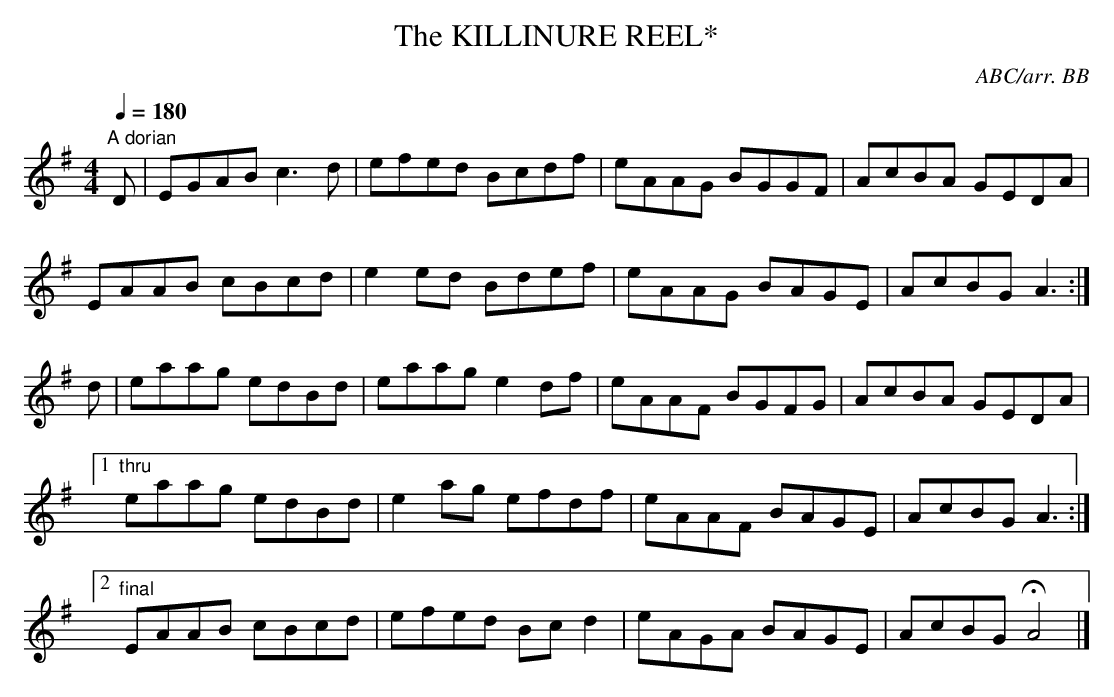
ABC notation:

X:1
T:KILLINURE REEL*, The
C:ABC/arr. BB
Q:1/4=180
L:1/8
M:4/4
K:G
"A dorian"
D|EGAB c3d|efed Bcdf|eAAG BGGF|AcBA GEDA|
EAAB cBcd|e2ed Bdef|eAAG BAGE|AcBG A3:|
d|eaag edBd|eaag e2df|eAAF BGFG|AcBA GEDA|
[1 "thru" eaag edBd|e2ag efdf|eAAF BAGE|AcBG A3:|
[2 "final" EAAB cBcd|efed Bc d2|eAGA BAGE|AcBG HA4|]
